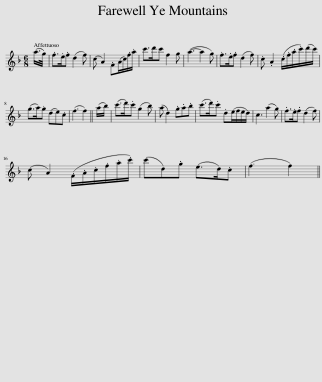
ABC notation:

X:1
L:1/8
M:6/8
I:linebreak $
K:F
V:1 treble
V:1
 (a/>g/) | .f>.e.f (d2 f) | (c A2) .F(A/c/).f/.a/ | c'>d'c' f2 g | (a3- a2 g) | %5
 .f>.e.f (d2 f) | .c .A2 (.c/.f/.a/.c'/)(d'/c'/) |$ (g>a).g (de).c | (f3 f2) || (a/b/) | %10
 (c'>d').c' (g2 b) | (a d2) .g.a.b | (c'>d').c' .d(e/f/e/d/) | c3 (a2 g) | .f>.e.f (d2 f) |$ %15
 (c A2) (.F/.A/.c/.f/.a/.c'/) | (c'd).g (e>d).c | (f3 f2) || %18
